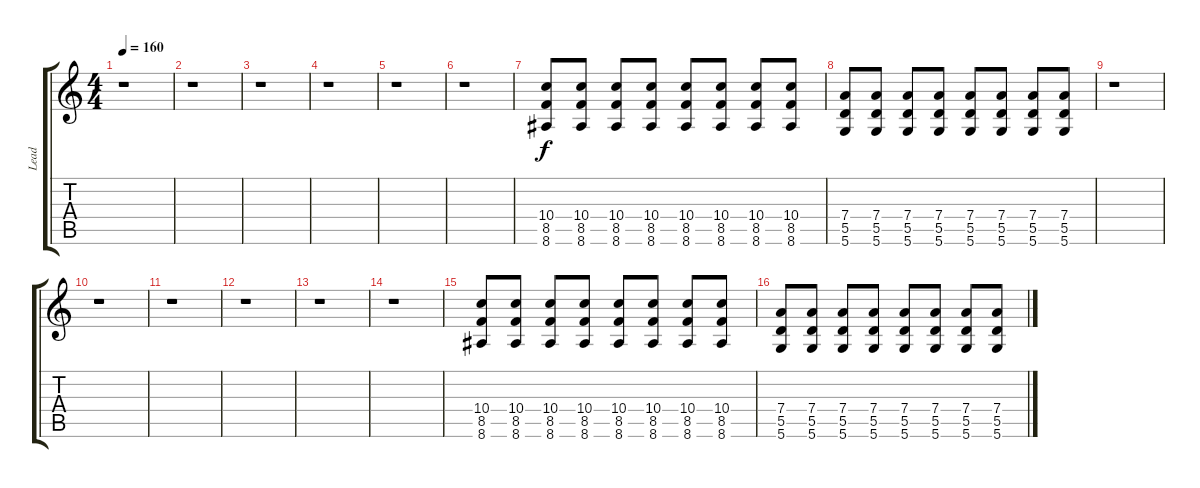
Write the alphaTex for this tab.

\track ("Lead" "Lead") {instrument distortionguitar}
\staff {score tabs}
\tuning (E4 B3 G3 D3 A2 D2) {hide}
\ts (4 4)
\tempo 160
\clef g2
\ks c
r.1{dy f} |
r.1 |
r.1 |
r.1 |
r.1 |
r.1 |
(10.4 8.5 8.6).8 (10.4 8.5 8.6).8 (10.4 8.5 8.6).8 (10.4 8.5 8.6).8 (10.4 8.5 8.6).8 (10.4 8.5 8.6).8 (10.4 8.5 8.6).8 (10.4 8.5 8.6).8 |
(7.4 5.5 5.6).8 (7.4 5.5 5.6).8 (7.4 5.5 5.6).8 (7.4 5.5 5.6).8 (7.4 5.5 5.6).8 (7.4 5.5 5.6).8 (7.4 5.5 5.6).8 (7.4 5.5 5.6).8 |
r.1 |
r.1 |
r.1 |
r.1 |
r.1 |
r.1 |
(10.4 8.5 8.6).8 (10.4 8.5 8.6).8 (10.4 8.5 8.6).8 (10.4 8.5 8.6).8 (10.4 8.5 8.6).8 (10.4 8.5 8.6).8 (10.4 8.5 8.6).8 (10.4 8.5 8.6).8 |
(7.4 5.5 5.6).8 (7.4 5.5 5.6).8 (7.4 5.5 5.6).8 (7.4 5.5 5.6).8 (7.4 5.5 5.6).8 (7.4 5.5 5.6).8 (7.4 5.5 5.6).8 (7.4 5.5 5.6).8
